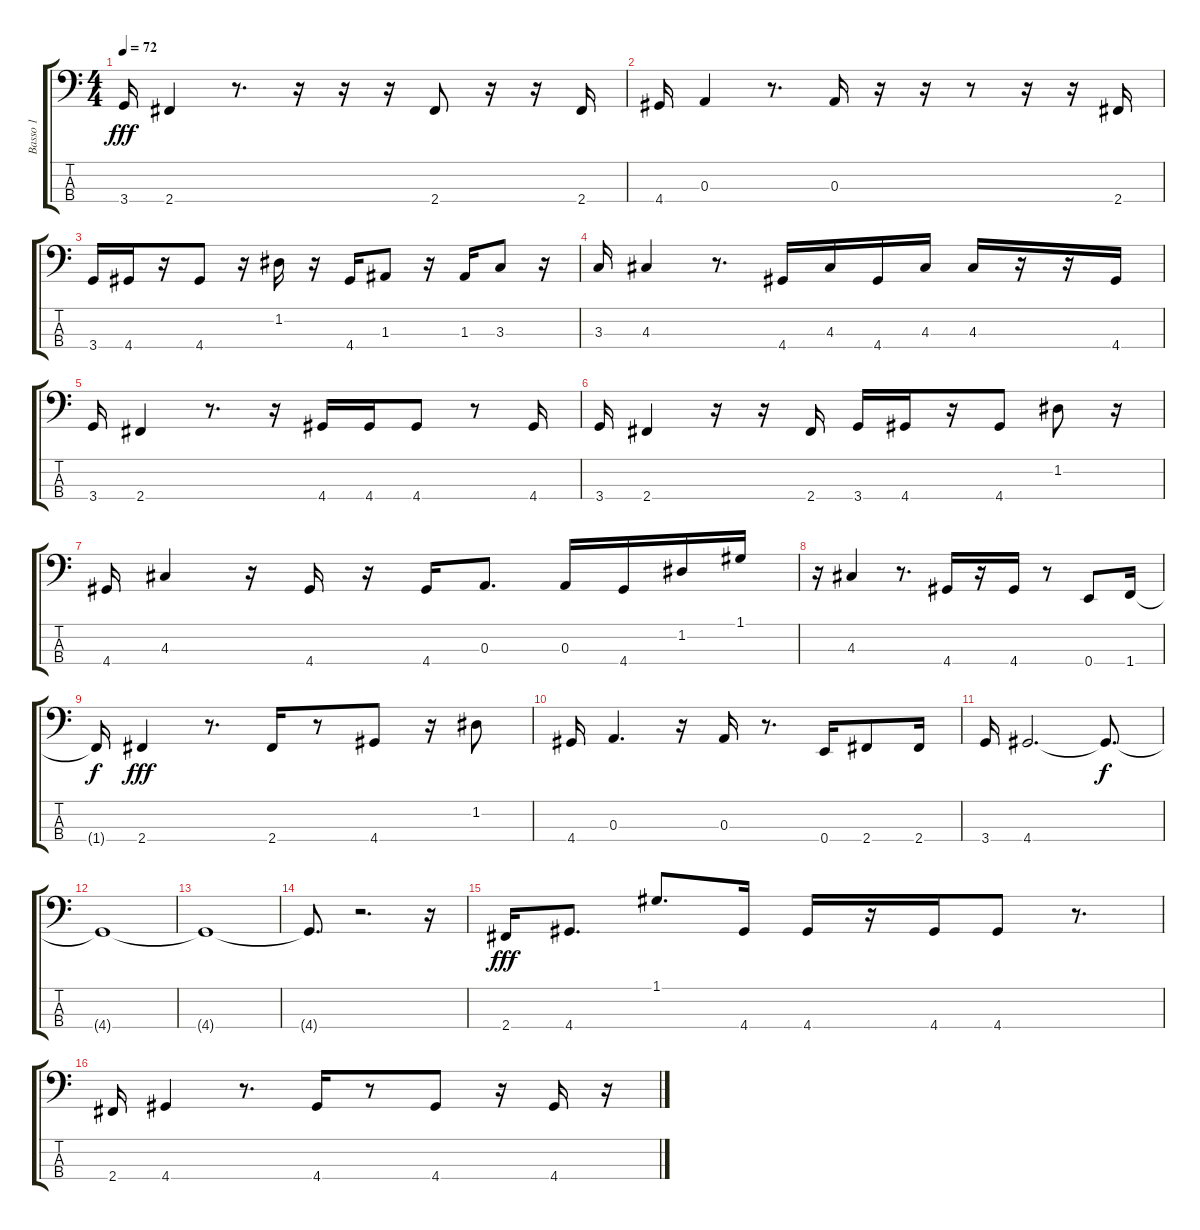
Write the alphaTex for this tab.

\track ("Basso 1" "Basso 1") {instrument electricbassfinger}
\staff {score tabs}
\tuning (G2 D2 A1 E1) {hide}
\ts (4 4)
\tempo 72
\clef f4
\ks c
3.4.16{dy fff} 2.4.4 r.8{d} r.16 r.16 r.16 2.4.8 r.16 r.16 2.4.16 |
4.4.16 0.3.4 r.8{d} 0.3.16 r.16 r.16 r.8 r.16 r.16 2.4.16 |
3.4.16 4.4.16 r.16 4.4.8 r.16 1.2.16 r.16 4.4.16 1.3.8 r.16 1.3.16 3.3.8 r.16 |
3.3.16 4.3.4 r.8{d} 4.4.16 4.3.16 4.4.16 4.3.16 4.3.16 r.16 r.16 4.4.16 |
3.4.16 2.4.4 r.8{d} r.16 4.4.16 4.4.16 4.4.8 r.8 4.4.16 |
3.4.16 2.4.4 r.16 r.16 2.4.16 3.4.16 4.4.16 r.16 4.4.8 1.2.8 r.16 |
4.4.16 4.3.4 r.16 4.4.16 r.16 4.4.16 0.3.8{d} 0.3.16 4.4.16 1.2.16 1.1.16 |
r.16 4.3.4 r.8{d} 4.4.16 r.16 4.4.16 r.8 0.4.8 1.4.16 |
1.4{t}.16{dy f} 2.4.4{dy fff} r.8{d} 2.4.16 r.8 4.4.8 r.16 1.2.8 |
4.4.16 0.3.4{d} r.16 0.3.16 r.8{d} 0.4.16 2.4.8 2.4.16 |
3.4.16 4.4.2{d} 4.4{t}.8{d dy f} |
4.4{t}.1 |
4.4{t}.1 |
4.4{t}.8{d} r.2{d} r.16 |
2.4.16{dy fff} 4.4.8{d} 1.1.8{d} 4.4.16 4.4.16 r.16 4.4.16 4.4.8 r.8{d} |
2.4.16 4.4.4 r.8{d} 4.4.16 r.8 4.4.8 r.16 4.4.16 r.16
